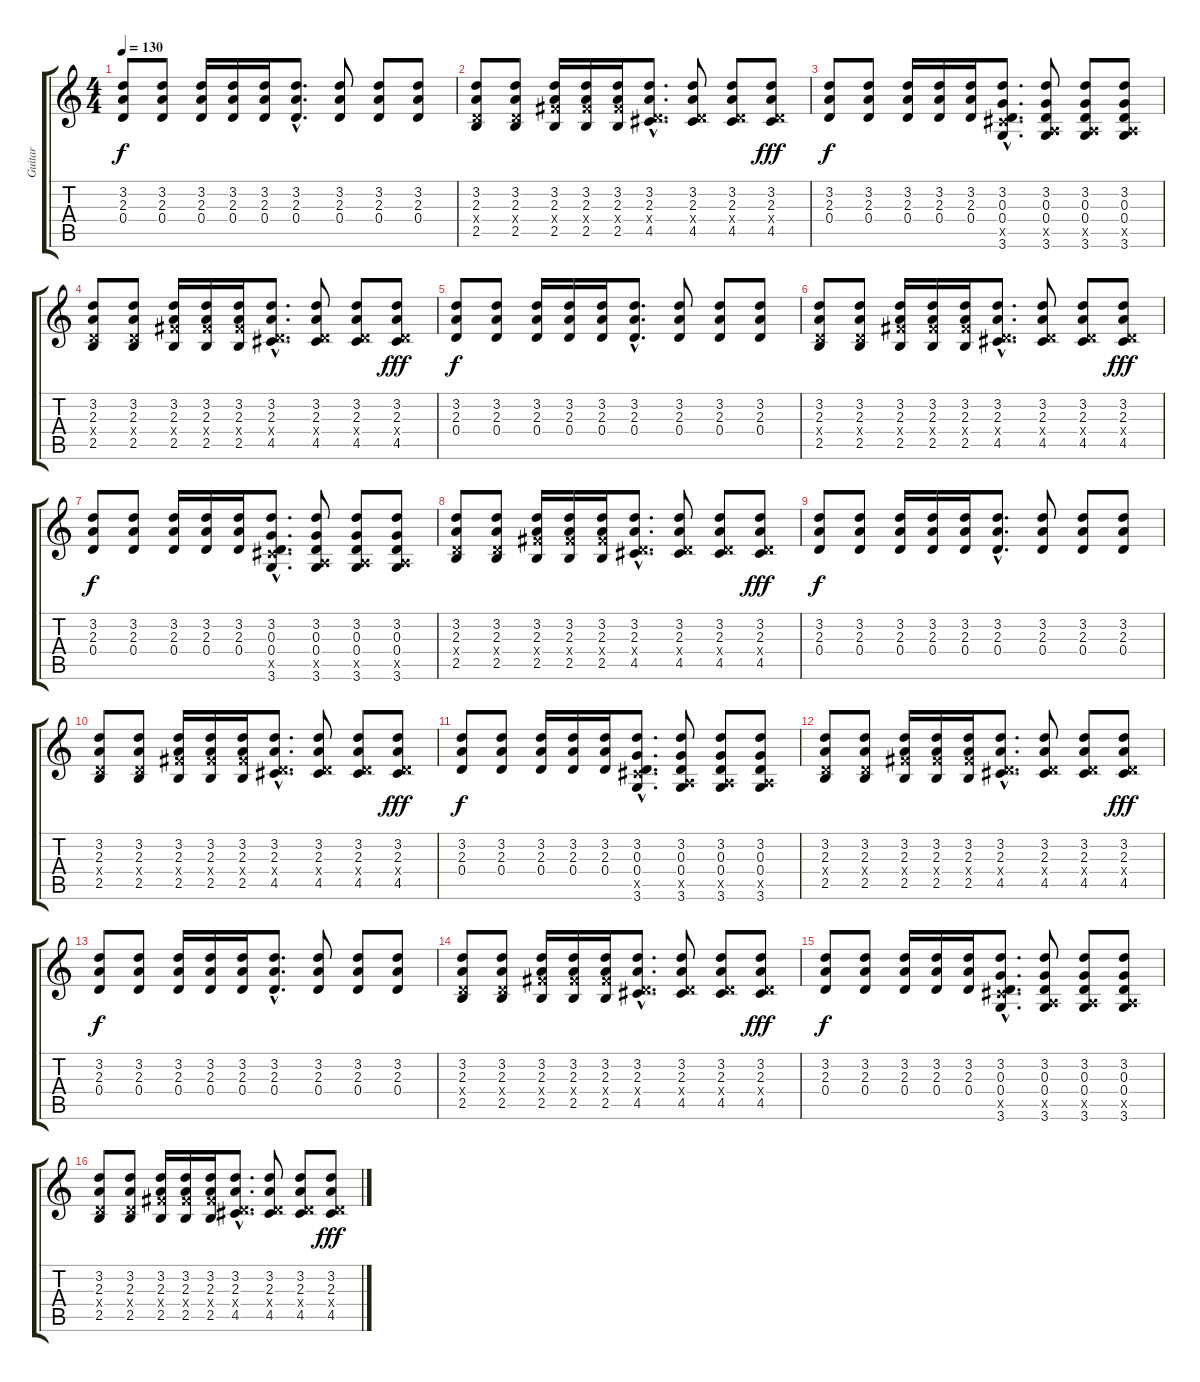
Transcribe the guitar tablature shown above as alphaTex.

\track ("Guitar" "Guitar") {instrument electricguitarjazz}
\staff {score tabs}
\tuning (E4 B3 G3 D3 A2 E2) {hide}
\ts (4 4)
\tempo 130
\clef g2
\ks c
(3.2 2.3 0.4).8{dy f} (3.2 2.3 0.4).8 (3.2 2.3 0.4).16 (3.2 2.3 0.4).16 (3.2 2.3 0.4).16 (3.2{hac} 2.3{hac} 0.4{hac}).8{d} (3.2 2.3 0.4).8 (3.2 2.3 0.4).8 (3.2 2.3 0.4).8 |
(3.2 2.3 0.4{x} 2.5).8 (3.2 2.3 0.4{x} 2.5).8 (3.2 2.3 4.4{x} 2.5).16 (3.2 2.3 4.4{x} 2.5).16 (3.2 2.3 4.4{x} 2.5).16 (3.2{hac} 2.3{hac} 0.4{hac x} 4.5{hac}).8{d} (3.2 2.3 0.4{x} 4.5).8 (3.2 2.3 0.4{x} 4.5).8 (3.2 2.3 0.4{x} 4.5).8{dy fff} |
(3.2 2.3 0.4).8{dy f} (3.2 2.3 0.4).8 (3.2 2.3 0.4).16 (3.2 2.3 0.4).16 (3.2 2.3 0.4).16 (3.2{hac} 0.3{hac} 0.4{hac} 4.5{hac x} 3.6{hac}).8{d} (3.2 0.3 0.4 0.5{x} 3.6).8 (3.2 0.3 0.4 0.5{x} 3.6).8 (3.2 0.3 0.4 0.5{x} 3.6).8 |
(3.2 2.3 0.4{x} 2.5).8 (3.2 2.3 0.4{x} 2.5).8 (3.2 2.3 4.4{x} 2.5).16 (3.2 2.3 4.4{x} 2.5).16 (3.2 2.3 4.4{x} 2.5).16 (3.2{hac} 2.3{hac} 0.4{hac x} 4.5{hac}).8{d} (3.2 2.3 0.4{x} 4.5).8 (3.2 2.3 0.4{x} 4.5).8 (3.2 2.3 0.4{x} 4.5).8{dy fff} |
(3.2 2.3 0.4).8{dy f} (3.2 2.3 0.4).8 (3.2 2.3 0.4).16 (3.2 2.3 0.4).16 (3.2 2.3 0.4).16 (3.2{hac} 2.3{hac} 0.4{hac}).8{d} (3.2 2.3 0.4).8 (3.2 2.3 0.4).8 (3.2 2.3 0.4).8 |
(3.2 2.3 0.4{x} 2.5).8 (3.2 2.3 0.4{x} 2.5).8 (3.2 2.3 4.4{x} 2.5).16 (3.2 2.3 4.4{x} 2.5).16 (3.2 2.3 4.4{x} 2.5).16 (3.2{hac} 2.3{hac} 0.4{hac x} 4.5{hac}).8{d} (3.2 2.3 0.4{x} 4.5).8 (3.2 2.3 0.4{x} 4.5).8 (3.2 2.3 0.4{x} 4.5).8{dy fff} |
(3.2 2.3 0.4).8{dy f} (3.2 2.3 0.4).8 (3.2 2.3 0.4).16 (3.2 2.3 0.4).16 (3.2 2.3 0.4).16 (3.2{hac} 0.3{hac} 0.4{hac} 4.5{hac x} 3.6{hac}).8{d} (3.2 0.3 0.4 0.5{x} 3.6).8 (3.2 0.3 0.4 0.5{x} 3.6).8 (3.2 0.3 0.4 0.5{x} 3.6).8 |
(3.2 2.3 0.4{x} 2.5).8 (3.2 2.3 0.4{x} 2.5).8 (3.2 2.3 4.4{x} 2.5).16 (3.2 2.3 4.4{x} 2.5).16 (3.2 2.3 4.4{x} 2.5).16 (3.2{hac} 2.3{hac} 0.4{hac x} 4.5{hac}).8{d} (3.2 2.3 0.4{x} 4.5).8 (3.2 2.3 0.4{x} 4.5).8 (3.2 2.3 0.4{x} 4.5).8{dy fff} |
(3.2 2.3 0.4).8{dy f} (3.2 2.3 0.4).8 (3.2 2.3 0.4).16 (3.2 2.3 0.4).16 (3.2 2.3 0.4).16 (3.2{hac} 2.3{hac} 0.4{hac}).8{d} (3.2 2.3 0.4).8 (3.2 2.3 0.4).8 (3.2 2.3 0.4).8 |
(3.2 2.3 0.4{x} 2.5).8 (3.2 2.3 0.4{x} 2.5).8 (3.2 2.3 4.4{x} 2.5).16 (3.2 2.3 4.4{x} 2.5).16 (3.2 2.3 4.4{x} 2.5).16 (3.2{hac} 2.3{hac} 0.4{hac x} 4.5{hac}).8{d} (3.2 2.3 0.4{x} 4.5).8 (3.2 2.3 0.4{x} 4.5).8 (3.2 2.3 0.4{x} 4.5).8{dy fff} |
(3.2 2.3 0.4).8{dy f} (3.2 2.3 0.4).8 (3.2 2.3 0.4).16 (3.2 2.3 0.4).16 (3.2 2.3 0.4).16 (3.2{hac} 0.3{hac} 0.4{hac} 4.5{hac x} 3.6{hac}).8{d} (3.2 0.3 0.4 0.5{x} 3.6).8 (3.2 0.3 0.4 0.5{x} 3.6).8 (3.2 0.3 0.4 0.5{x} 3.6).8 |
(3.2 2.3 0.4{x} 2.5).8 (3.2 2.3 0.4{x} 2.5).8 (3.2 2.3 4.4{x} 2.5).16 (3.2 2.3 4.4{x} 2.5).16 (3.2 2.3 4.4{x} 2.5).16 (3.2{hac} 2.3{hac} 0.4{hac x} 4.5{hac}).8{d} (3.2 2.3 0.4{x} 4.5).8 (3.2 2.3 0.4{x} 4.5).8 (3.2 2.3 0.4{x} 4.5).8{dy fff} |
(3.2 2.3 0.4).8{dy f} (3.2 2.3 0.4).8 (3.2 2.3 0.4).16 (3.2 2.3 0.4).16 (3.2 2.3 0.4).16 (3.2{hac} 2.3{hac} 0.4{hac}).8{d} (3.2 2.3 0.4).8 (3.2 2.3 0.4).8 (3.2 2.3 0.4).8 |
(3.2 2.3 0.4{x} 2.5).8 (3.2 2.3 0.4{x} 2.5).8 (3.2 2.3 4.4{x} 2.5).16 (3.2 2.3 4.4{x} 2.5).16 (3.2 2.3 4.4{x} 2.5).16 (3.2{hac} 2.3{hac} 0.4{hac x} 4.5{hac}).8{d} (3.2 2.3 0.4{x} 4.5).8 (3.2 2.3 0.4{x} 4.5).8 (3.2 2.3 0.4{x} 4.5).8{dy fff} |
(3.2 2.3 0.4).8{dy f} (3.2 2.3 0.4).8 (3.2 2.3 0.4).16 (3.2 2.3 0.4).16 (3.2 2.3 0.4).16 (3.2{hac} 0.3{hac} 0.4{hac} 4.5{hac x} 3.6{hac}).8{d} (3.2 0.3 0.4 0.5{x} 3.6).8 (3.2 0.3 0.4 0.5{x} 3.6).8 (3.2 0.3 0.4 0.5{x} 3.6).8 |
(3.2 2.3 0.4{x} 2.5).8 (3.2 2.3 0.4{x} 2.5).8 (3.2 2.3 4.4{x} 2.5).16 (3.2 2.3 4.4{x} 2.5).16 (3.2 2.3 4.4{x} 2.5).16 (3.2{hac} 2.3{hac} 0.4{hac x} 4.5{hac}).8{d} (3.2 2.3 0.4{x} 4.5).8 (3.2 2.3 0.4{x} 4.5).8 (3.2 2.3 0.4{x} 4.5).8{dy fff}
